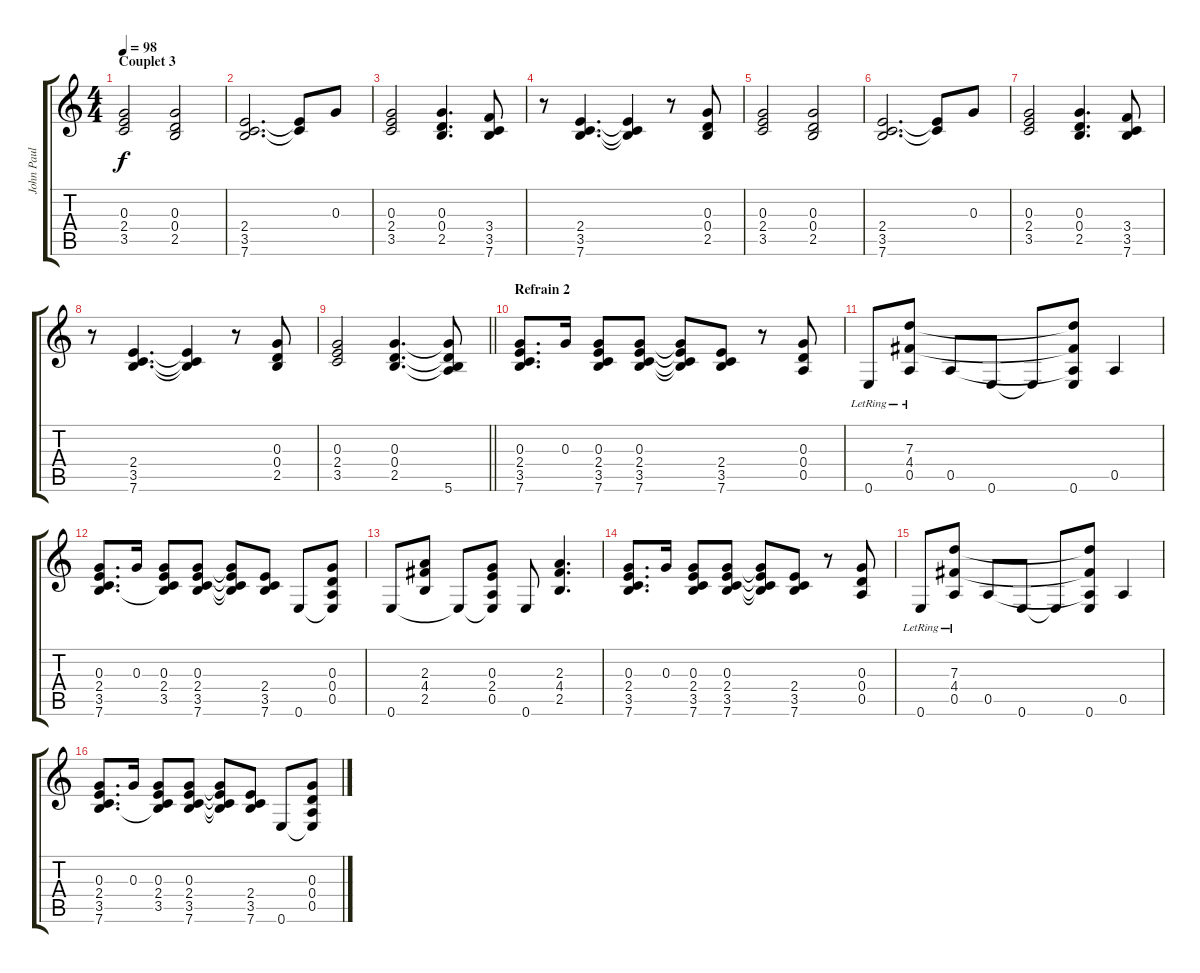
\track ("John Paul Jones (synthé)" "John Paul ") {instrument recorder}
\staff {score tabs}
\tuning (E5 B4 G4 D4 A3 E3) {hide}
\ts (4 4)
\section ("" "Couplet 3")
\tempo 98
\clef g2
\ks c
(0.3 2.4 3.5).2{dy f} (0.3 0.4 2.5).2 |
(2.4 3.5 7.6).2{d} (2.4{t} 3.5{t}).8 0.3.8 |
(0.3 2.4 3.5).2 (0.3 0.4 2.5).4{d} (3.4 3.5 7.6).8 |
r.8 (2.4 3.5 7.6).4{d} (2.4{t} 3.5{t} 7.6{t}).4 r.8 (0.3 0.4 2.5).8 |
(0.3 2.4 3.5).2 (0.3 0.4 2.5).2 |
(2.4 3.5 7.6).2{d} (2.4{t} 3.5{t}).8 0.3.8 |
(0.3 2.4 3.5).2 (0.3 0.4 2.5).4{d} (3.4 3.5 7.6).8 |
r.8 (2.4 3.5 7.6).4{d} (2.4{t} 3.5{t} 7.6{t}).4 r.8 (0.3 0.4 2.5).8 |
\barLineRight lightlight
(0.3 2.4 3.5).2 (0.3 0.4 2.5).4{d} (0.3{t} 0.4{t} 2.5{t} 5.6).8 |
\section ("" "Refrain 2")
(0.3 2.4 3.5 7.6).8{d} 0.3.16 (0.3 2.4 3.5 7.6).8 (0.3 2.4 3.5 7.6).8 (0.3{t} 2.4{t} 3.5{t} 7.6{t}).8 (2.4 3.5 7.6).8 r.8 (0.3 0.4 0.5).8 |
0.6{lr}.8 (7.3 4.4{lr} 0.5).8 0.5.8 0.6.8 0.6{t}.8 (7.3{t} 4.4{t} 0.5{t} 0.6).8 0.5.4 |
(0.3 2.4 3.5 7.6).8{d} 0.3.16 (0.3 2.4 3.5 7.6{t}).8 (0.3 2.4 3.5 7.6).8 (0.3{t} 2.4{t} 3.5{t} 7.6{t}).8 (2.4 3.5 7.6).8 0.6.8 (0.3 0.4 0.5 0.6{t}).8 |
0.6.8 (2.3 4.4 2.5).8 0.6{t}.8 (0.3 2.4 0.5 0.6{t}).8 0.6.8 (2.3 4.4 2.5).4{d} |
(0.3 2.4 3.5 7.6).8{d} 0.3.16 (0.3 2.4 3.5 7.6).8 (0.3 2.4 3.5 7.6).8 (0.3{t} 2.4{t} 3.5{t} 7.6{t}).8 (2.4 3.5 7.6).8 r.8 (0.3 0.4 0.5).8 |
0.6{lr}.8 (7.3 4.4{lr} 0.5).8 0.5.8 0.6.8 0.6{t}.8 (7.3{t} 4.4{t} 0.5{t} 0.6).8 0.5.4 |
(0.3 2.4 3.5 7.6).8{d} 0.3.16 (0.3 2.4 3.5 7.6{t}).8 (0.3 2.4 3.5 7.6).8 (0.3{t} 2.4{t} 3.5{t} 7.6{t}).8 (2.4 3.5 7.6).8 0.6.8 (0.3 0.4 0.5 0.6{t}).8
